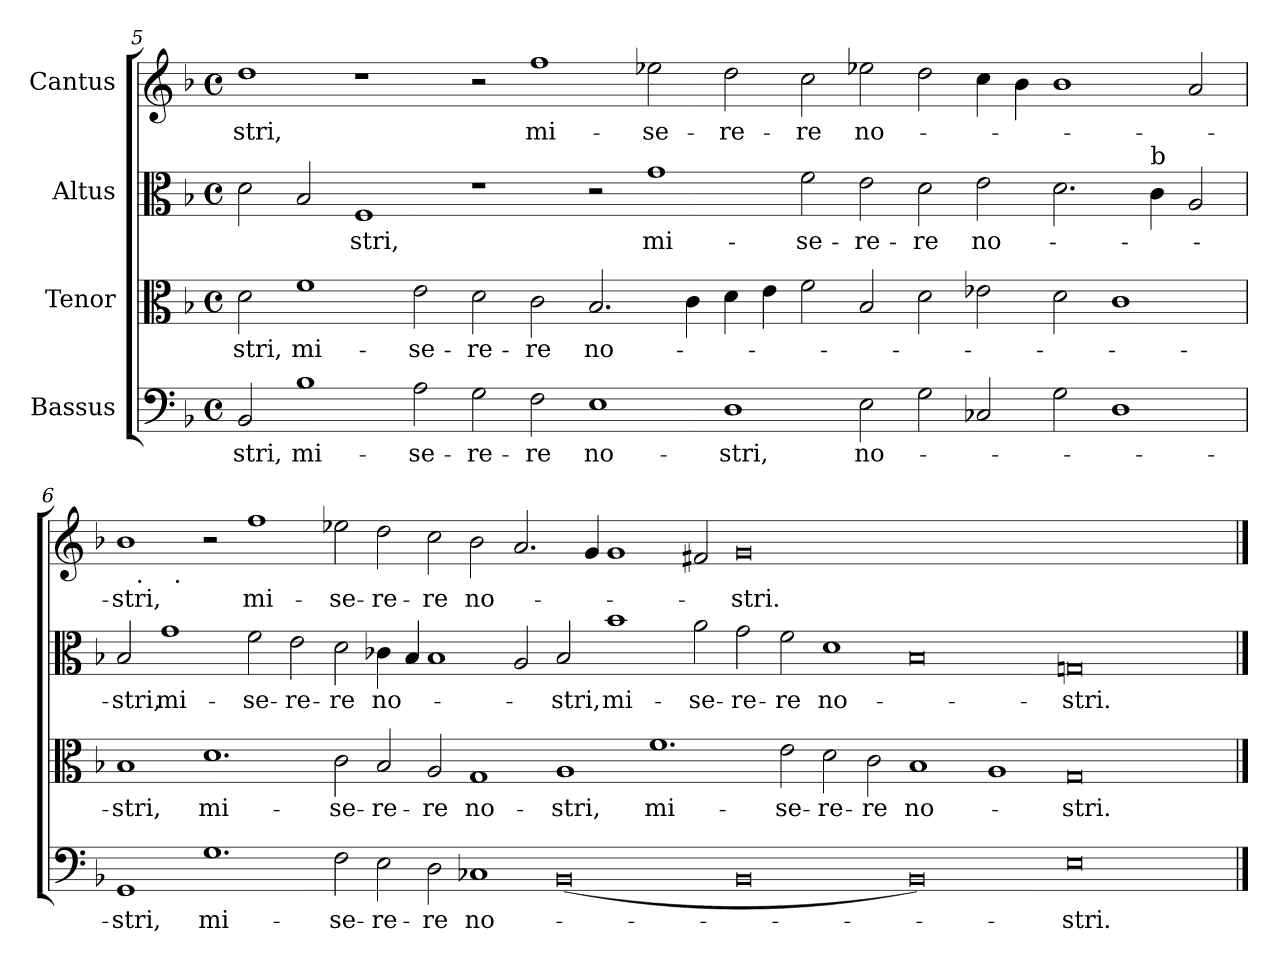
**kern	**text	**kern	**text	**kern	**text	**kern	**text
*part4	*part4	*part3	*part3	*part2	*part2	*part1	*part1
*staff4	*staff4	*staff3	*staff3	*staff2	*staff2	*staff1	*staff1
*I"Bassus	*	*I"Tenor	*	*I"Altus	*	*I"Cantus	*
!!LO:PB:g=z
*clefF4	*	*clefC3	*	*clefC3	*	*clefG2	*
*k[b-]	*	*k[b-]	*	*k[b-]	*	*k[b-]	*
*F:	*	*F:	*	*F:	*	*F:	*
*M4/4	*	*M4/4	*	*M4/4	*	*M4/4	*
*met(c)	*	*met(c)	*	*met(c)	*	*met(c)	*
=5	=5	=5	=5	=5	=5	=5	=5
!	!LO:LY:b	!	!LO:LY:b	!	!	!	!LO:LY:b
2BB-/	-stri,	2d\	-stri,	2d\	.	1dd	-stri,
!	!LO:LY:b	!	!LO:LY:b	!	!	!	!
1B-	mi-	1f	mi-	2B-/	.	.	.
!	!	!	!	!	!LO:LY:b	!	!
.	.	.	.	1F	-stri,	1r	.
!	!LO:LY:b	!	!LO:LY:b	!	!	!	!
2A\	-se-	2e\	-se-	.	.	.	.
!	!LO:LY:b	!	!LO:LY:b	!	!	!	!
2G\	-re-	2d\	-re-	1r	.	2r	.
!	!LO:LY:b	!	!LO:LY:b	!	!	!	!LO:LY:b
2F\	-re	2c\	-re	.	.	1ff	mi-
!	!LO:LY:b	!	!LO:LY:b	!	!	!	!
1E	no-	2.B-/	no-	2r	.	.	.
!	!	!	!	!	!LO:LY:b	!	!LO:LY:b
.	.	.	.	1g	mi-	2ee-X\	-se-
.	.	4c\	.	.	.	.	.
!	!LO:LY:b	!	!	!	!	!	!LO:LY:b
1D	-stri,	4d\	.	.	.	2dd\	-re-
.	.	4e\	.	.	.	.	.
!	!	!	!	!	!LO:LY:b	!	!LO:LY:b
.	.	2f\	.	2f\	-se-	2cc\	-re
!	!LO:LY:b	!	!	!	!LO:LY:b	!	!LO:LY:b
2E\	no-	2B-/	.	2e\	-re-	2ee-X\	no-
!	!	!	!	!	!LO:LY:b	!	!
2G\	.	2d\	.	2d\	-re	2dd\	.
!	!	!	!	!	!LO:LY:b	!	!
2C-X/	.	2e-X\	.	2e\	no-	4cc\	.
.	.	.	.	.	.	4b-\	.
2G\	.	2d\	.	2.d\	.	1b-	.
1D	.	1c	.	.	.	.	.
!	!	!	!	!LO:TX:a:t=b	!	!	!
.	.	.	.	4c\	.	.	.
.	.	.	.	2A/	.	2a/	.
!!LO:LB:g=z
=6	=6	=6	=6	=6	=6	=6	=6
!	!LO:LY:b	!	!LO:LY:b	!	!LO:LY:b	!	!LO:LY:b
*	*	*	*	*	*	*^	*
*	*	*	*	*	*	*	*^	*
1GG	-stri,	1B-	-stri,	2B-/	-stri,	1b-	8.ryy	2ryy	-stri,
!	!	!	!	!	!	!	!LO:TX:b:t=.	!	!
.	.	.	.	.	.	.	1ryy	.	.
!	!	!	!	!	!LO:LY:b	!	!	!	!
.	.	.	.	1g	mi-	.	.	16.ryy	.
!	!	!	!	!	!	!	!	!LO:TX:b:t=.	!
.	.	.	.	.	.	.	.	1ryy	.
!	!LO:LY:b	!	!LO:LY:b	!	!	!	!	!	!
1.G	mi-	1.d	mi-	.	.	2r	.	.	.
.	.	.	.	.	.	.	1ryy	.	.
!	!	!	!	!	!LO:LY:b	!	!	!	!LO:LY:b
.	.	.	.	2f\	-se-	1ff	.	.	mi-
.	.	.	.	.	.	.	.	1ryy	.
!	!	!	!	!	!LO:LY:b	!	!	!	!
.	.	.	.	2e\	-re-	.	.	.	.
.	.	.	.	.	.	.	1ryy	.	.
!	!LO:LY:b	!	!LO:LY:b	!	!LO:LY:b	!	!	!	!LO:LY:b
2F\	-se-	2c\	-se-	2d\	-re	2ee-X\	.	.	-se-
.	.	.	.	.	.	.	.	1ryy	.
!	!LO:LY:b	!	!LO:LY:b	!	!LO:LY:b	!	!	!	!LO:LY:b
2E\	-re-	2B-/	-re-	4c-X\	no-	2dd\	.	.	-re-
.	.	.	.	.	.	.	1ryy	.	.
.	.	.	.	4B-/	.	.	.	.	.
!	!LO:LY:b	!	!LO:LY:b	!	!	!	!	!	!LO:LY:b
2D\	-re	2A/	-re	1B-	.	2cc\	.	.	-re
.	.	.	.	.	.	.	.	1ryy	.
!	!LO:LY:b	!	!LO:LY:b	!	!	!	!	!	!LO:LY:b
1C-X	no-	1G	no-	.	.	2b-\	.	.	no-
.	.	.	.	.	.	.	1ryy	.	.
.	.	.	.	2A/	.	2.a/	.	.	.
.	.	.	.	.	.	.	.	1ryy	.
!	!	!	!LO:LY:b	!	!LO:LY:b	!	!	!	!
(<0BB-	.	1A	-stri,	2B-/	-stri,	.	.	.	.
.	.	.	.	.	.	.	1ryy	.	.
.	.	.	.	.	.	4g/	.	.	.
!	!	!	!	!	!LO:LY:b	!	!	!	!
.	.	.	.	1b-	mi-	1g	.	.	.
.	.	.	.	.	.	.	.	1ryy	.
!	!	!	!LO:LY:b	!	!	!	!	!	!
.	.	1.f	mi-	.	.	.	.	.	.
.	.	.	.	.	.	.	1ryy	.	.
!	!	!	!	!	!LO:LY:b	!	!	!	!
.	.	.	.	2a\	-se-	2f#X/	.	.	.
.	.	.	.	.	.	.	.	1ryy	.
!	!	!	!	!	!LO:LY:b	!	!	!	!LO:LY:b
0BB-	.	.	.	2g\	-re-	0g	.	.	-stri.
.	.	.	.	.	.	.	1ryy	.	.
!	!	!	!LO:LY:b	!	!LO:LY:b	!	!	!	!
.	.	2e\	-se-	2f\	-re	.	.	.	.
.	.	.	.	.	.	.	.	1ryy	.
!	!	!	!LO:LY:b	!	!LO:LY:b	!	!	!	!
.	.	2d\	-re-	1d	no-	.	.	.	.
.	.	.	.	.	.	.	1ryy	.	.
!	!	!	!LO:LY:b	!	!	!	!	!	!
.	.	2c\	-re	.	.	.	.	.	.
.	.	.	.	.	.	.	.	1ryy	.
!	!	!	!LO:LY:b	!	!	!	!	!	!
0BB-)	.	1B-	no-	0B-	.	00ryy	.	.	.
.	.	.	.	.	.	.	1ryy	.	.
.	.	.	.	.	.	.	.	1ryy	.
.	.	1A	.	.	.	.	.	.	.
.	.	.	.	.	.	.	1ryy	.	.
.	.	.	.	.	.	.	.	1ryy	.
!	!LO:LY:b	!	!LO:LY:b	!	!LO:LY:b	!	!	!	!
0E	-stri.	0G	-stri.	0Gn	-stri.	.	.	.	.
.	.	.	.	.	.	.	1ryy	.	.
.	.	.	.	.	.	.	.	1ryy	.
.	.	.	.	.	.	.	2ryy	.	.
.	.	.	.	.	.	.	.	4ryy	.
.	.	.	.	.	.	.	4ryy	.	.
.	.	.	.	.	.	.	.	8ryy	.
.	.	.	.	.	.	.	16ryy	.	.
.	.	.	.	.	.	.	.	32ryy	.
*	*	*	*	*	*	*v	*v	*v	*
==	==	==	==	==	==	==	==
*-	*-	*-	*-	*-	*-	*-	*-
